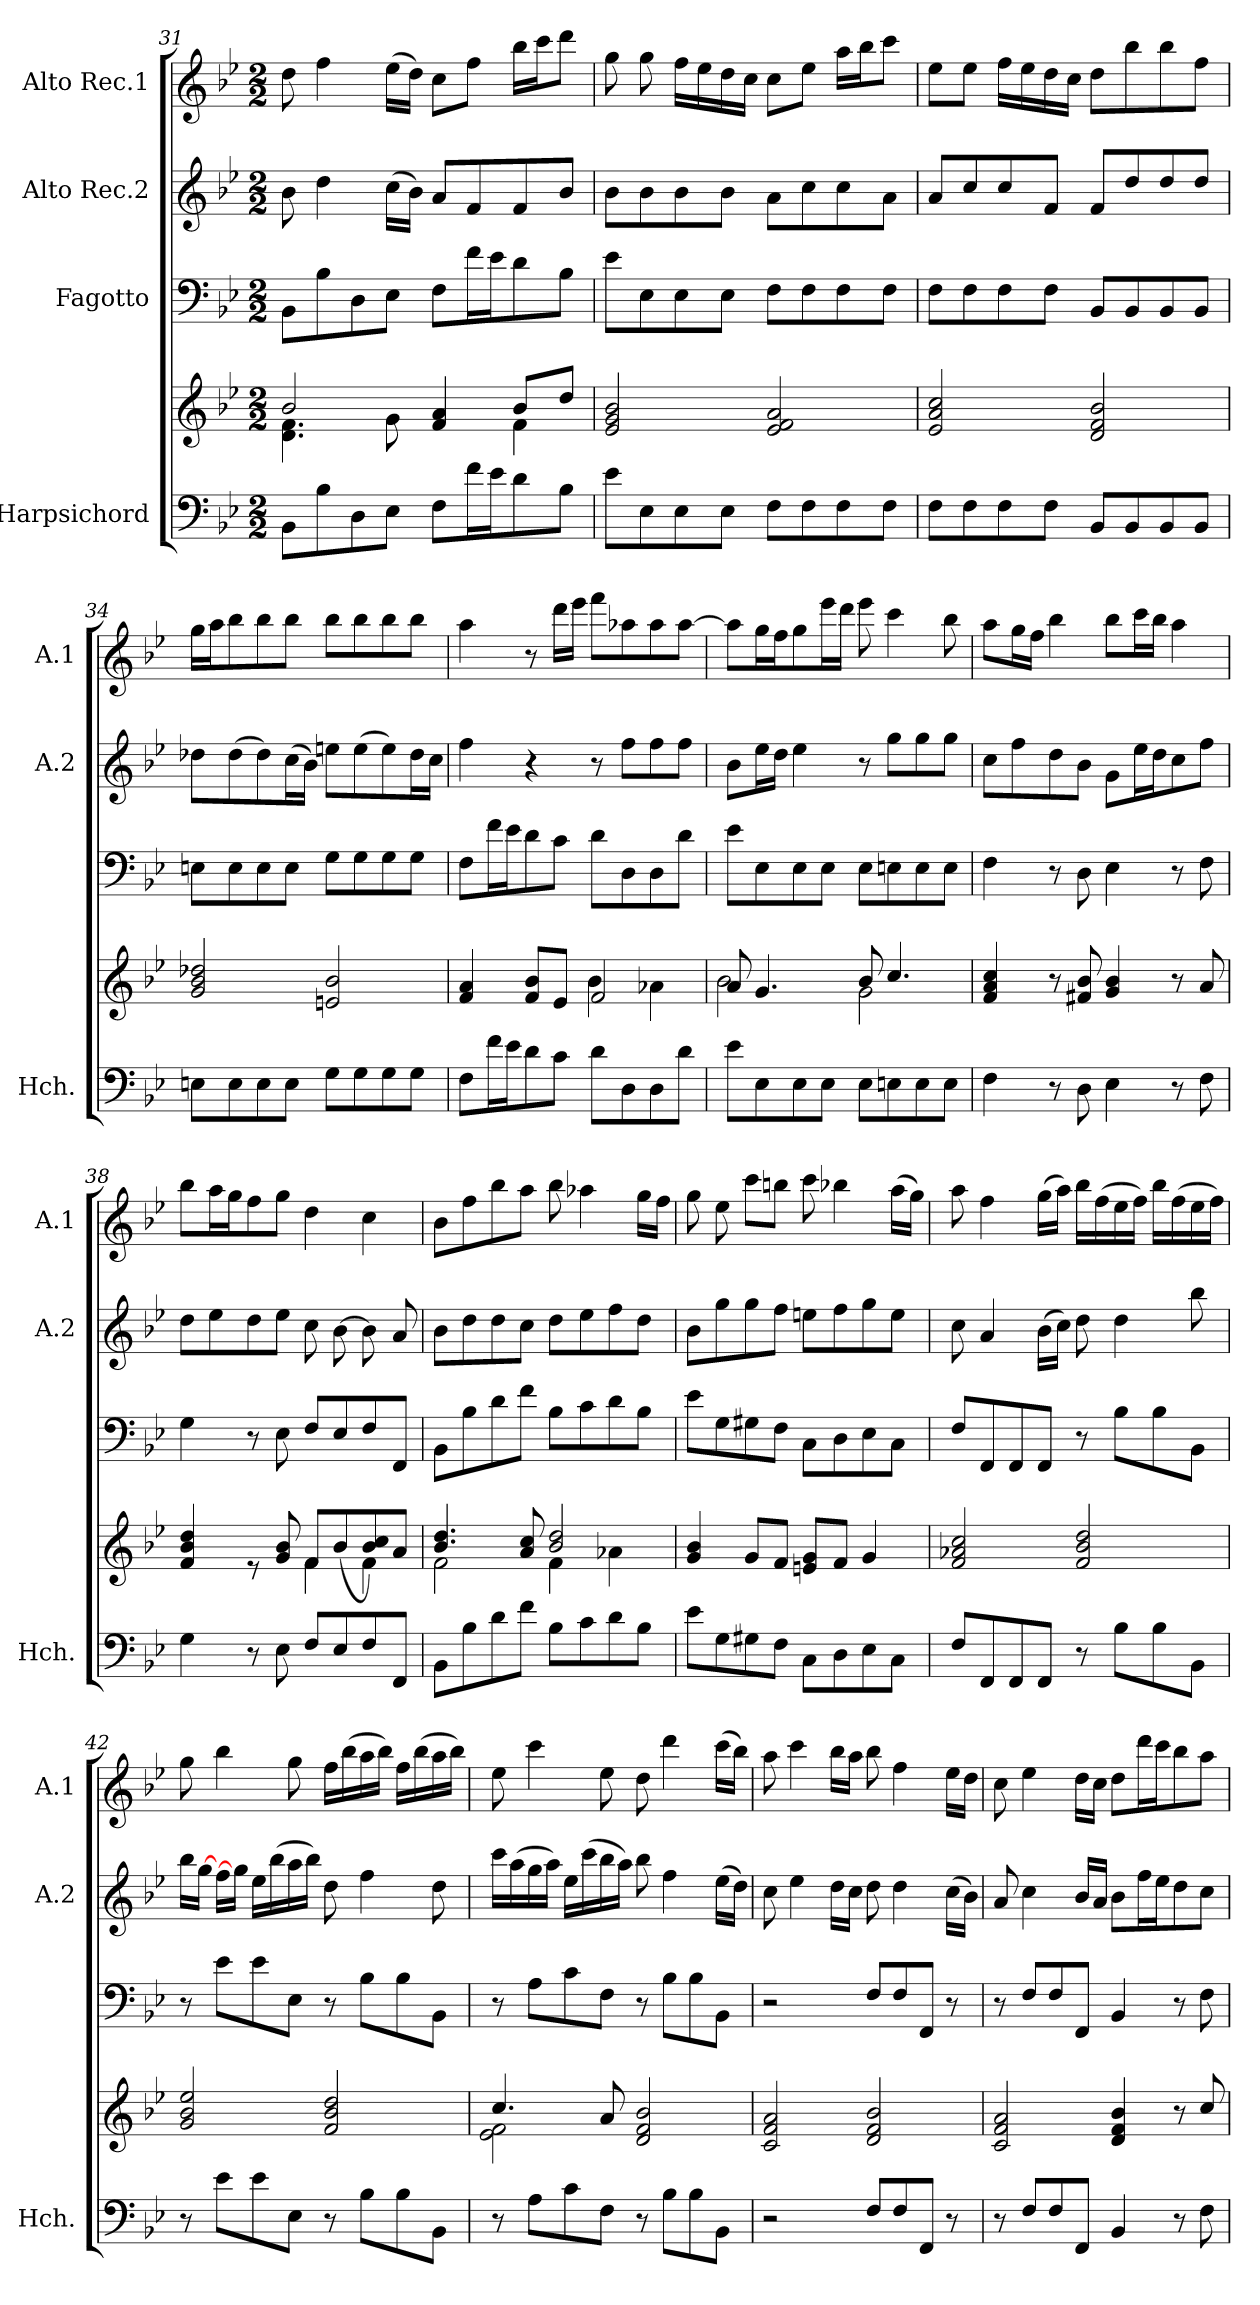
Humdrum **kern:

**kern	**kern	**kern	**kern	**kern
*part4	*part4	*part3	*part2	*part1
*staff5	*staff4	*staff3	*staff2	*staff1
*I"Harpsichord	*	*I"Fagotto	*I"Alto Rec.2	*I"Alto Rec.1
*I'Hch.	*	*	*I'A.2	*I'A.1
*clefF4	*clefG2	*clefF4	*clefG2	*clefG2
*k[b-e-]	*k[b-e-]	*k[b-e-]	*k[b-e-]	*k[b-e-]
*M2/2	*M2/2	*M2/2	*M2/2	*M2/2
=31	=31	=31	=31	=31
*	*^	*	*	*
8BB-\L	2b-/	4.d\ 4.f\	8BB-\L	8b-\	8dd\
8B-\	.	.	8B-\	4dd\	4ff\
8D\	.	.	8D\	.	.
8E-\J	.	8g\	8E-\J	(16cc\LL	(16ee-\LL
.	.	.	.	16b-\JJ)	16dd\JJ)
8F\L	4f/ 4a/	4ryy	8F\L	8a/L	8cc\L
16f\L	.	.	16f\L	8f/	8ff\J
16e-\J	.	.	16e-\J	.	.
8d\	8b-/L	4f\	8d\	8f/	16bb-\LL
.	.	.	.	.	16ccc\J
8B-\J	8dd/J	.	8B-\J	8b-/J	8ddd\J
*	*v	*v	*	*	*
!!LO:LB:g=z
=32	=32	=32	=32	=32
8e-\L	2e-/ 2g/ 2b-/	8e-\L	8b-\L	8gg\
8E-\	.	8E-\	8b-\	8gg\
8E-\	.	8E-\	8b-\	16ff\LL
.	.	.	.	16ee-\
8E-\J	.	8E-\J	8b-\J	16dd\
.	.	.	.	16cc\JJ
8F\L	2e-/ 2f/ 2a/	8F\L	8a\L	8cc\L
8F\	.	8F\	8cc\	8ee-\J
8F\	.	8F\	8cc\	16aa\LL
.	.	.	.	16bb-\J
8F\J	.	8F\J	8a\J	8ccc\J
=33	=33	=33	=33	=33
8F\L	2e-/ 2a/ 2cc/	8F\L	8a/L	8ee-\L
8F\	.	8F\	8cc/	8ee-\J
8F\	.	8F\	8cc/	16ff\LL
.	.	.	.	16ee-\
8F\J	.	8F\J	8f/J	16dd\
.	.	.	.	16cc\JJ
8BB-/L	2d/ 2f/ 2b-/	8BB-/L	8f/L	8dd\L
8BB-/	.	8BB-/	8dd/	8bb-\
8BB-/	.	8BB-/	8dd/	8bb-\
8BB-/J	.	8BB-/J	8dd/J	8ff\J
=34	=34	=34	=34	=34
8En\L	2g/ 2b-/ 2dd-X/	8En\L	8dd-X\L	16gg\LL
.	.	.	.	16aa\J
8E\	.	8E\	(8dd-\	8bb-\
8E\	.	8E\	8dd-\)	8bb-\
8E\J	.	8E\J	(16cc\L	8bb-\J
.	.	.	16b-\JJ)	.
8G\L	2en/ 2b-/	8G\L	8een\L	8bb-\L
8G\	.	8G\	(8ee\	8bb-\
8G\	.	8G\	8ee\)	8bb-\
8G\J	.	8G\J	16dd-\L	8bb-\J
.	.	.	16cc\JJ	.
=35	=35	=35	=35	=35
*	*^	*	*	*
8F\L	4f/ 4a/	2ryy	8F\L	4ff\	4aa\
16f\L	.	.	16f\L	.	.
16e-\J	.	.	16e-\J	.	.
8d\	8f/ 8b-/L	.	8d\	4r	8r
8c\J	8e-/J	.	8c\J	.	16ddd\LL
.	.	.	.	.	16eee-\JJ
8d\L	2f/	4b-\	8d\L	8r	8fff\L
8D\	.	.	8D\	8ff\L	8aa-X\
8D\	.	4a-X\	8D\	8ff\	8aa-\
8d\J	.	.	8d\J	8ff\J	[8aa-\J
!!LO:PB:g=z
=36	=36	=36	=36	=36	=36
8e-\L	8a/	2b-\	8e-\L	8b-\L	8aa-\L]
8E-\	4.g/	.	8E-\	16ee-\L	16gg\L
.	.	.	.	16dd\JJ	16ff\J
8E-\	.	.	8E-\	4ee-\	8gg\
8E-\J	.	.	8E-\J	.	16eee-\L
.	.	.	.	.	16ddd\JJ
8E-\L	8b-/	2g\	8E-\L	8r	8eee-\
8En\	4.cc/	.	8En\	8gg\L	4ccc\
8E\	.	.	8E\	8gg\	.
8E\J	.	.	8E\J	8gg\J	8bb-\
*	*v	*v	*	*	*
=37	=37	=37	=37	=37
4F\	4f/ 4a/ 4cc/	4F\	8cc\L	8aa\L
.	.	.	8ff\	16gg\L
.	.	.	.	16ff\JJ
8r	8r	8r	8dd\	4bb-\
8D\	8f#X/ 8b-/	8D\	8b-\J	.
4E-\	4g/ 4b-/	4E-\	8g\L	8bb-\L
.	.	.	16ee-\L	16ccc\L
.	.	.	16dd\J	16bb-\JJ
8r	8r	8r	8cc\	4aa\
8F\	8a/	8F\	8ff\J	.
=38	=38	=38	=38	=38
*	*^	*	*	*
4G\	4f/ 4b-/ 4dd/	2ryy	4G\	8dd\L	8bb-\L
.	.	.	.	8ee-\	16aa\L
.	.	.	.	.	16gg\J
8r	8re	.	8r	8dd\	8ff\
8E-\	8g/ 8b-/	.	8E-\	8ee-\J	8gg\J
8F/L	4f\	8f/L	8F/L	8cc\	4dd\
8E-/	.	(8b-/	8E-/	[8b-\	.
8F/	4f\	8b-/ 8cc/)	8F/	8b-\]	4cc\
8FF/J	.	8a/J	8FF/J	8a/	.
=39	=39	=39	=39	=39	=39
8BB-\L	4.b-/ 4.dd/	2f\	8BB-\L	8b-\L	8b-\L
8B-\	.	.	8B-\	8dd\	8ff\
8d\	.	.	8d\	8dd\	8bb-\
8f\J	8a/ 8cc/	.	8f\J	8cc\J	8aa\J
8B-\L	2b-/ 2dd/	4f\	8B-\L	8dd\L	8bb-\
8c\	.	.	8c\	8ee-\	4aa-X\
8d\	.	4a-X\	8d\	8ff\	.
8B-\J	.	.	8B-\J	8dd\J	16gg\LL
.	.	.	.	.	16ff\JJ
*	*v	*v	*	*	*
!!LO:LB:g=z
=40	=40	=40	=40	=40
8e-\L	4g/ 4b-/	8e-\L	8b-\L	8gg\
8G\	.	8G\	8gg\	8ee-\
8G#X\	8g/L	8G#X\	8gg\	8ccc\L
8F\J	8f/J	8F\J	8ff\J	8bbn\J
8C\L	8en/ 8g/L	8C\L	8een\L	8ccc\
8D\	8f/J	8D\	8ff\	4bb-X\
8E-\	4g/	8E-\	8gg\	.
8C\J	.	8C\J	8ee\J	(16aa\LL
.	.	.	.	16gg\JJ)
=41	=41	=41	=41	=41
8F/L	2f/ 2a-X/ 2cc/	8F/L	8cc\	8aa\
8FF/	.	8FF/	4a/	4ff\
8FF/	.	8FF/	.	.
8FF/J	.	8FF/J	(16b-\LL	(16gg\LL
.	.	.	16cc\JJ)	16aa\JJ)
8r	2f/ 2b-/ 2dd/	8r	8dd\	16bb-\LL
.	.	.	.	(16ff\
8B-\L	.	8B-\L	4dd\	16ee-\
.	.	.	.	16ff\JJ)
8B-\	.	8B-\	.	16bb-\LL
.	.	.	.	(16ff\
8BB-\J	.	8BB-\J	8bb-\	16ee-\
.	.	.	.	16ff\JJ)
=42	=42	=42	=42	=42
8r	2g/ 2b-/ 2ee-/	8r	16bb-\LL	8gg\
.	.	.	[16gg\JJ	.
8e-\L	.	8e-\L	16ff\LL	4bb-\
.	.	.	16gg\JJ]	.
8e-\	.	8e-\	16ee-\LL	.
.	.	.	(16bb-\	.
8E-\J	.	8E-\J	16aa\	8gg\
.	.	.	16bb-\JJ)	.
8r	2f/ 2b-/ 2dd/	8r	8dd\	16ff\LL
.	.	.	.	(16bb-\
8B-\L	.	8B-\L	4ff\	16aa\
.	.	.	.	16bb-\JJ)
8B-\	.	8B-\	.	16ff\LL
.	.	.	.	(16bb-\
8BB-\J	.	8BB-\J	8dd\	16aa\
.	.	.	.	16bb-\JJ)
!!LO:LB:g=z
=43	=43	=43	=43	=43
*	*^	*	*	*
8r	4.cc/	2e-\ 2f\	8r	16ccc\LL	8ee-\
.	.	.	.	(16aa\	.
8A\L	.	.	8A\L	16gg\	4ccc\
.	.	.	.	16aa\JJ)	.
8c\	.	.	8c\	16ee-\LL	.
.	.	.	.	(16ccc\	.
8F\J	8a/	.	8F\J	16bb-\	8ee-\
.	.	.	.	16aa\JJ)	.
8r	2d/ 2f/ 2b-/	2ryy	8r	8bb-\	8dd\
8B-\L	.	.	8B-\L	4ff\	4ddd\
8B-\	.	.	8B-\	.	.
8BB-\J	.	.	8BB-\J	(16ee-\LL	(16ccc\LL
.	.	.	.	16dd\JJ)	16bb-\JJ)
*	*v	*v	*	*	*
=44	=44	=44	=44	=44
2r	2c/ 2f/ 2a/	2r	8cc\	8aa\
.	.	.	4ee-\	4ccc\
.	.	.	16dd\LL	16bb-\LL
.	.	.	16cc\JJ	16aa\JJ
8F/L	2d/ 2f/ 2b-/	8F/L	8dd\	8bb-\
8F/	.	8F/	4dd\	4ff\
8FF/J	.	8FF/J	.	.
8r	.	8r	(16cc\LL	16ee-\LL
.	.	.	16b-\JJ)	16dd\JJ
=45	=45	=45	=45	=45
8r	2c/ 2f/ 2a/	8r	8a/	8cc\
8F/L	.	8F/L	4cc\	4ee-\
8F/	.	8F/	.	.
8FF/J	.	8FF/J	16b-/LL	16dd\LL
.	.	.	16a/JJ	16cc\JJ
4BB-/	4d/ 4f/ 4b-/	4BB-/	8b-\L	8dd\L
.	.	.	16ff\L	16ddd\L
.	.	.	16ee-\J	16ccc\J
8r	8r	8r	8dd\	8bb-\
8F\	8cc/	8F\	8cc\J	8aa\J
=	=	=	=	=
*-	*-	*-	*-	*-
